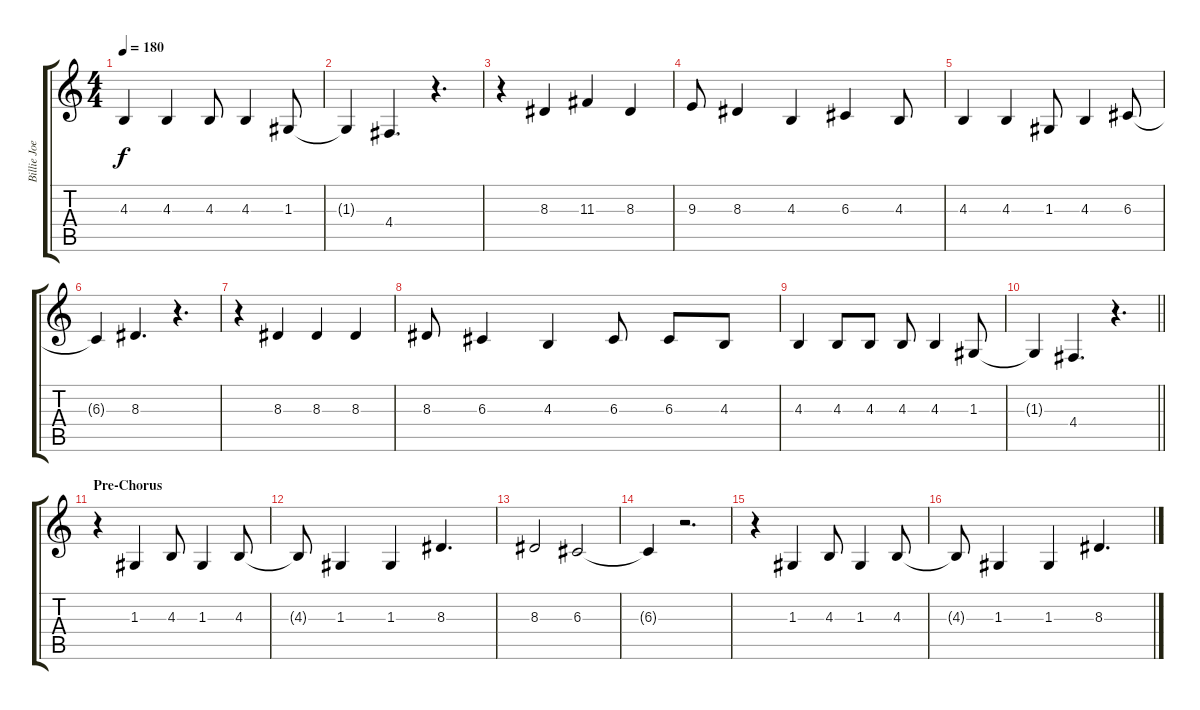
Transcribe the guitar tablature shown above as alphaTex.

\track ("Billie Joe Armstrong (Vocals)" "Billie Joe") {instrument altosax}
\staff {score tabs}
\tuning (E4 B3 G3 D3 A2 E2) {hide}
\ts (4 4)
\tempo 180
\clef g2
\ks c
4.3.4{dy f} 4.3.4 4.3.8 4.3.4 1.3.8 |
1.3{t}.4 4.4.4{d} r.4{d} |
r.4 8.3.4 11.3.4 8.3.4 |
9.3.8 8.3.4 4.3.4 6.3.4 4.3.8 |
4.3.4 4.3.4 1.3.8 4.3.4 6.3.8 |
6.3{t}.4 8.3.4{d} r.4{d} |
r.4 8.3.4 8.3.4 8.3.4 |
8.3.8 6.3.4 4.3.4 6.3.8 6.3.8 4.3.8 |
4.3.4 4.3.8 4.3.8 4.3.8 4.3.4 1.3.8 |
\barLineRight lightlight
1.3{t}.4 4.4.4{d} r.4{d} |
\section ("" "Pre-Chorus")
r.4 1.3.4 4.3.8 1.3.4 4.3.8 |
4.3{t}.8 1.3.4 1.3.4 8.3.4{d} |
8.3.2 6.3.2 |
6.3{t}.4 r.2{d} |
r.4 1.3.4 4.3.8 1.3.4 4.3.8 |
4.3{t}.8 1.3.4 1.3.4 8.3.4{d}
